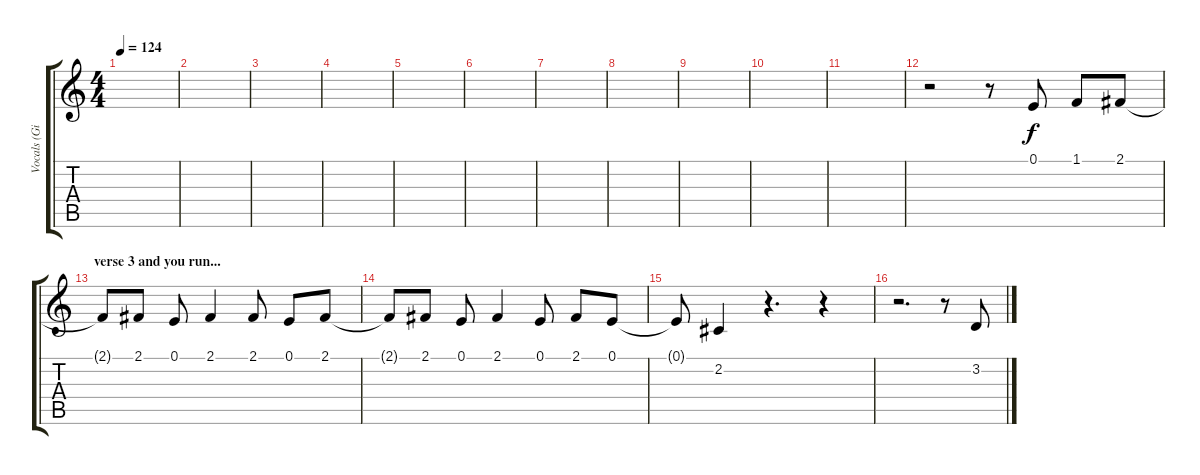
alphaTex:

\track ("Vocals (Gilmour)" "Vocals (Gi") {instrument lead6voice}
\staff {score tabs}
\tuning (E4 B3 G3 D3 A2 E2) {hide}
\ts (4 4)
\tempo 124
\clef g2
\ks c
|
|
|
|
|
|
|
|
|
|
|
r.2 r.8 0.1.8 1.1.8 2.1.8 |
\section ("" "verse 3 and you run...")
2.1{t}.8 2.1.8 0.1.8 2.1.4 2.1.8 0.1.8 2.1.8 |
2.1{t}.8 2.1.8 0.1.8 2.1.4 0.1.8 2.1.8 0.1.8 |
0.1{t}.8 2.2.4 r.4{d} r.4 |
r.2{d} r.8 3.2.8
